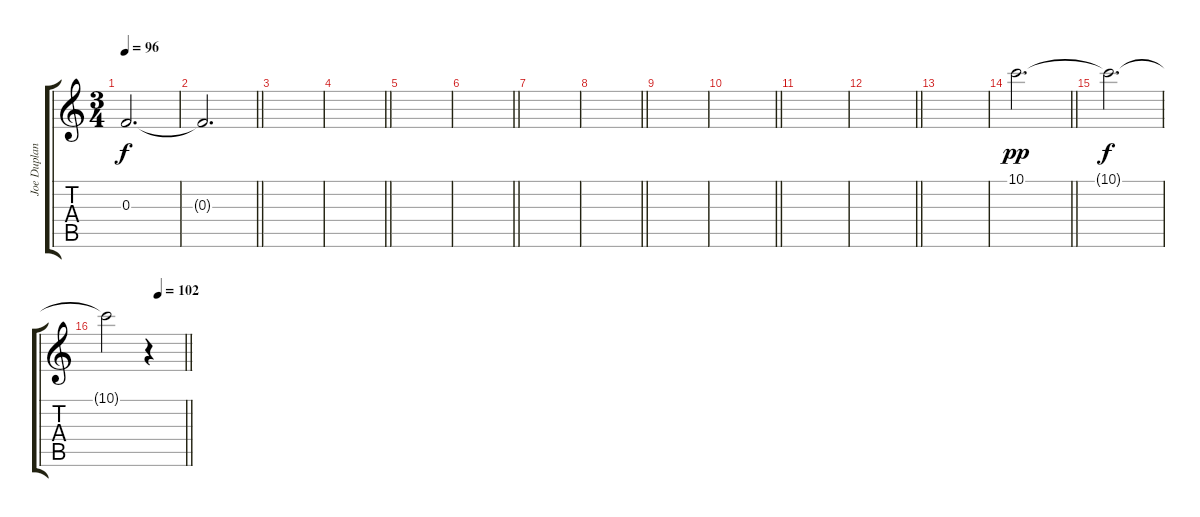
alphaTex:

\track ("Joe Duplantier" "Joe Duplan") {instrument distortionguitar}
\staff {score tabs}
\tuning (D4 A3 F3 C3 G2 C2) {hide}
\ts (3 4)
\tempo 96
\clef g2
\ks c
0.3{t}.2{d dy f} |
\barLineRight lightlight
0.3{t}.2{d} |
|
\barLineRight lightlight
|
|
\barLineRight lightlight
|
|
\barLineRight lightlight
|
|
\barLineRight lightlight
|
|
\barLineRight lightlight
|
|
\barLineRight lightlight
10.1.2{d dy pp} |
10.1{t}.2{d dy f} |
\tempo (102 0.6666666666666666)
\barLineRight lightlight
10.1{t}.2 r.4
